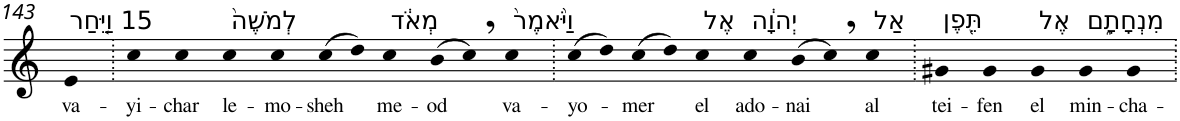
**kern	**text
*part1	*part1
*staff1	*staff1
*I"Piano	*
*I'Pno	*
!!LO:PB:g=z
*clefG2	*
*k[]	*
=143	=143
!LO:TX:a:t=15 וַיִּ֤חַר	!
!	!LO:LY:b
4e	va-
=144.	=144.
!	!LO:LY:b
4cc	-yi-
!	!LO:LY:b
4cc	-char
!LO:TX:a:t=לְמֹשֶׁה֙	!
!	!LO:LY:b
4cc	le-
!	!LO:LY:b
4cc	-mo-
!	!LO:LY:b
(>8cc	-sheh
8dd)	.
!LO:TX:a:t=מְאֹ֔ד	!
!	!LO:LY:b
4cc	me-
!	!LO:LY:b
(>8b	-od
8cc,)	.
!LO:TX:a:t=וַיֹּ֙אמֶר֙	!
!	!LO:LY:b
4cc	va-
=145.	=145.
!	!LO:LY:b
(>8cc	-yo-
8dd)	.
!	!LO:LY:b
(>8cc	-mer
8dd)	.
!LO:TX:a:t=אֶל	!
!	!LO:LY:b
4cc	el
!LO:TX:a:t=יְהוָ֔ה	!
!	!LO:LY:b
4cc	ado-
!	!LO:LY:b
(>8b	-nai
8cc,)	.
!LO:TX:a:t=אַל	!
!	!LO:LY:b
4cc	al
=146.	=146.
!LO:TX:a:t=תֵּ֖פֶן	!
!	!LO:LY:b
4g#X	tei-
!	!LO:LY:b
4g#	-fen
!LO:TX:a:t=אֶל	!
!	!LO:LY:b
4g#	el
!LO:TX:a:t=מִנְחָתָ֑ם	!
!	!LO:LY:b
4g#	min-
!	!LO:LY:b
4g#	-cha-
=.	=.
*-	*-
